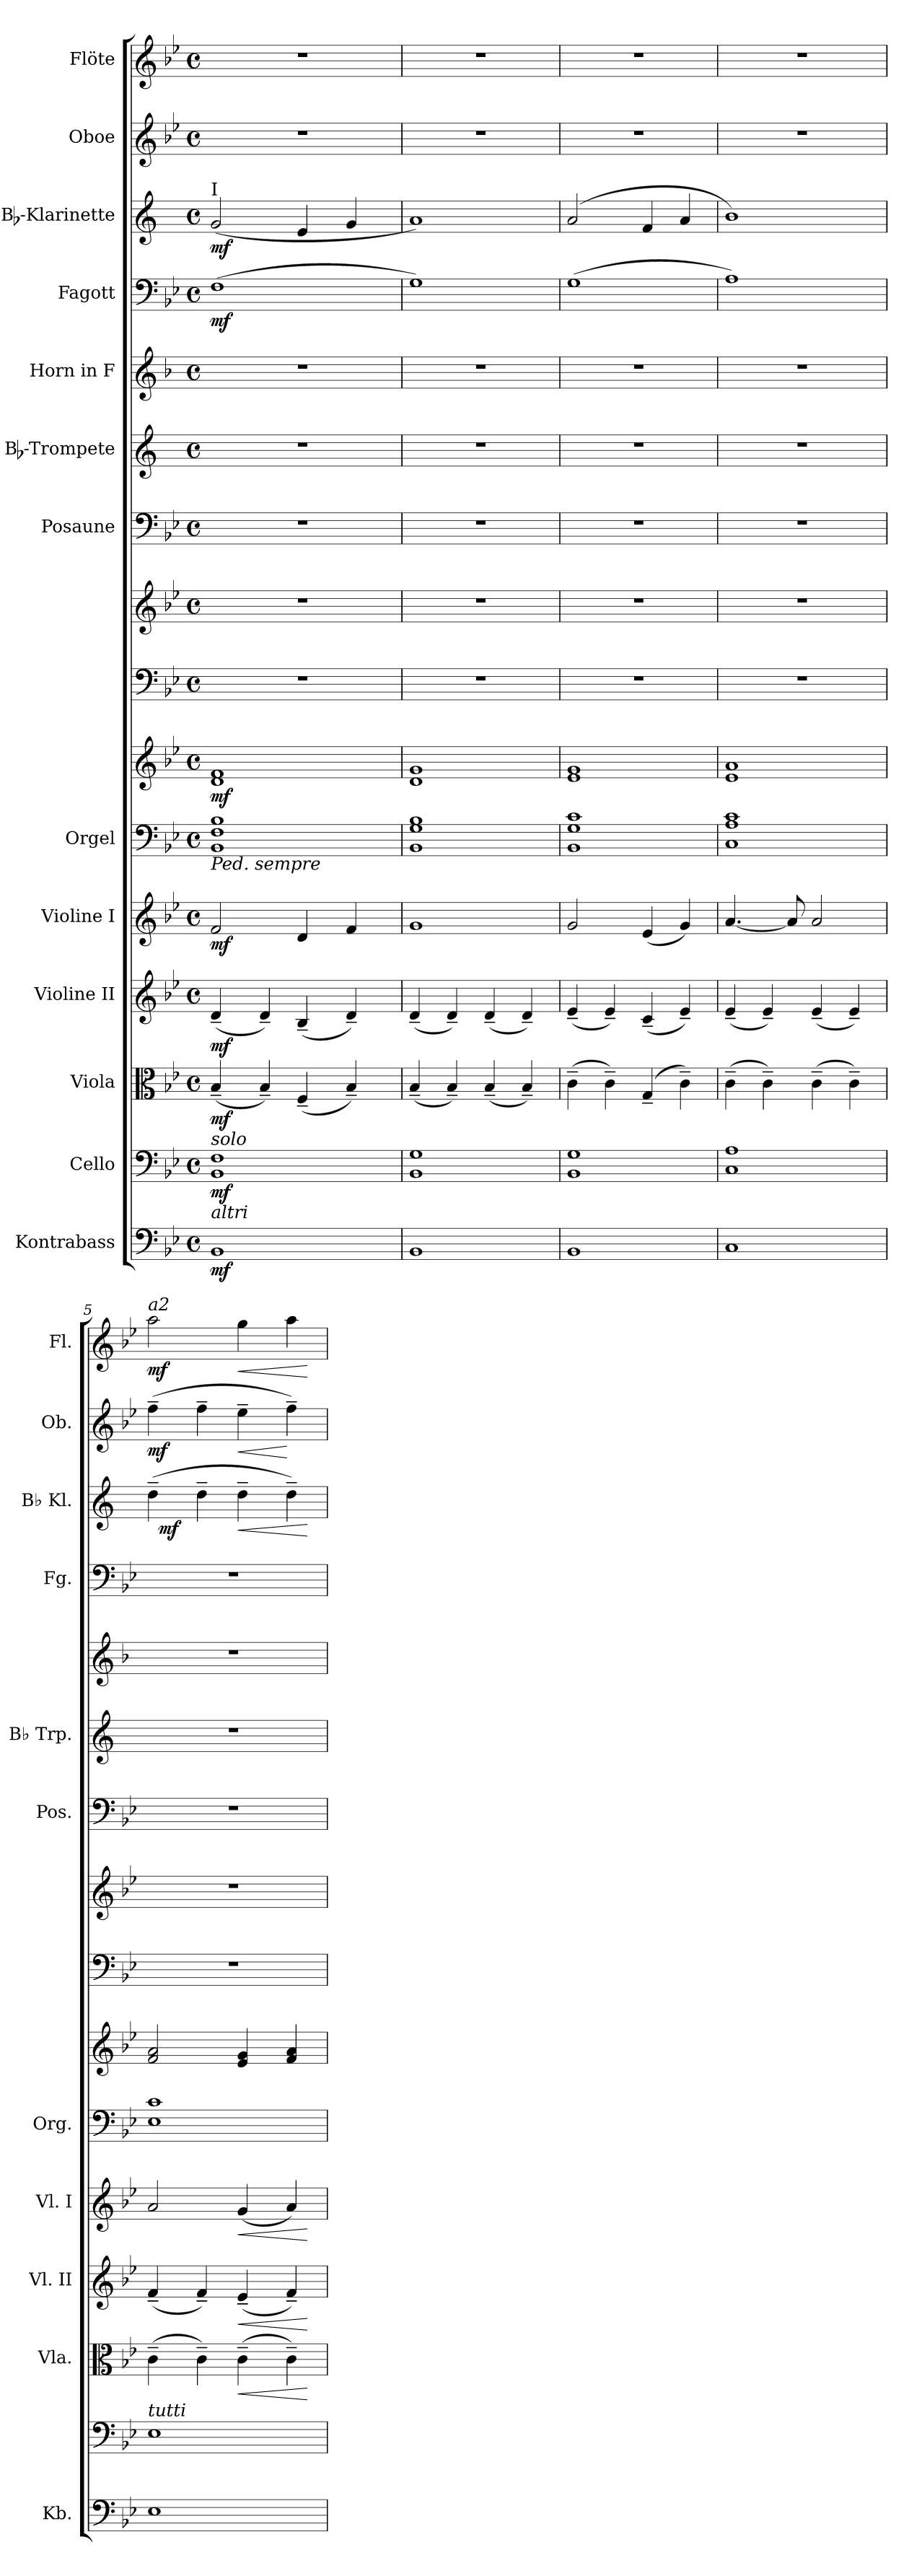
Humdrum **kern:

**kern	**dynam	**kern	**dynam	**kern	**dynam	**kern	**dynam	**kern	**dynam	**kern	**kern	**dynam	**kern	**kern	**kern	**kern	**kern	**kern	**dynam	**kern	**dynam	**kern	**dynam	**kern	**dynam
*part15	*part15	*part14	*part14	*part13	*part13	*part12	*part12	*part11	*part11	*part10	*part10	*part10	*part9	*part8	*part7	*part6	*part5	*part4	*part4	*part3	*part3	*part2	*part2	*part1	*part1
*staff16	*staff16	*staff15	*staff15	*staff14	*staff14	*staff13	*staff13	*staff12	*staff12	*staff11	*staff10	*staff10/11	*staff9	*staff8	*staff7	*staff6	*staff5	*staff4	*staff4	*staff3	*staff3	*staff2	*staff2	*staff1	*staff1
*I"Kontrabass	*	*I"Cello	*	*I"Viola	*	*I"Violine II	*	*I"Violine I	*	*I"Orgel	*	*	*	*	*I"Posaune	*I"Bb-Trompete	*I"Horn in F	*I"Fagott	*	*I"Bb-Klarinette	*	*I"Oboe	*	*I"Flöte	*
*I'Kb.	*	*	*	*I'Vla.	*	*I'Vl. II	*	*I'Vl. I	*	*I'Org.	*	*	*	*	*I'Pos.	*I'Bb Trp.	*	*I'Fg.	*	*I'Bb Kl.	*	*I'Ob.	*	*I'Fl.	*
*clefF4	*	*clefF4	*	*clefC3	*	*clefG2	*	*clefG2	*	*clefF4	*clefG2	*	*clefF4	*clefG2	*clefF4	*clefG2	*clefG2	*clefF4	*	*clefG2	*	*clefG2	*	*clefG2	*
*ITrd7c12	*	*	*	*	*	*	*	*	*	*	*	*	*	*	*	*ITrd1c2	*ITrd4c7	*	*	*ITrd1c2	*	*	*	*	*
*k[b-e-]	*	*k[b-e-]	*	*k[b-e-]	*	*k[b-e-]	*	*k[b-e-]	*	*k[b-e-]	*k[b-e-]	*	*k[b-e-]	*k[b-e-]	*k[b-e-]	*k[b-e-]	*k[b-e-]	*k[b-e-]	*	*k[b-e-]	*	*k[b-e-]	*	*k[b-e-]	*
*B-:	*	*B-:	*	*B-:	*	*B-:	*	*B-:	*	*B-:	*B-:	*	*B-:	*B-:	*B-:	*B-:	*B-:	*B-:	*	*B-:	*	*B-:	*	*B-:	*
*M4/4	*	*M4/4	*	*M4/4	*	*M4/4	*	*M4/4	*	*M4/4	*M4/4	*	*M4/4	*M4/4	*M4/4	*M4/4	*M4/4	*M4/4	*	*M4/4	*	*M4/4	*	*M4/4	*
*met(c)	*	*met(c)	*	*met(c)	*	*met(c)	*	*met(c)	*	*met(c)	*met(c)	*	*met(c)	*met(c)	*met(c)	*met(c)	*met(c)	*met(c)	*	*met(c)	*	*met(c)	*	*met(c)	*
=1	=1	=1	=1	=1	=1	=1	=1	=1	=1	=1	=1	=1	=1	=1	=1	=1	=1	=1	=1	=1	=1	=1	=1	=1	=1
!	!	!	!	!	!	!	!	!	!	!	!	!	!	!	!	!	!	!	!	!LO:TX:a:t=I	!	!	!	!	!
!	!	!	!	!	!	!	!	!	!	!LO:TX:b:i:t=Ped. sempre	!	!	!	!	!	!	!	!	!	!	!	!	!	!	!
!	!	!LO:TX:b:i:t=altri	!	!	!	!	!	!	!	!	!	!	!	!	!	!	!	!	!	!	!	!	!	!	!
!	!	!LO:TX:a:i:t=solo	!	!	!	!	!	!	!	!	!	!	!	!	!	!	!	!	!	!	!	!	!	!	!
!	!LO:DY:b	!	!LO:DY:b	!	!LO:DY:b	!	!LO:DY:b	!	!LO:DY:b	!	!	!LO:DY:b	!	!	!	!	!	!	!LO:DY:b	!	!LO:DY:b	!	!	!	!
*	*	*	*	*	*	*	*	*	*	*	*	*	*	*	*	*	*	*	*	*	*	*	*	*^	*
1BBB-	mf	1BB- 1F	mf	(<4B-~</	mf	(<4d~</	mf	2f/	mf	1BB- 1F 1B-	1d 1f	mf	1r	1r	1r	1r	1r	(>1F	mf	(<2f/	mf	1r	.	1r	16.ryy	.
*	*	*	*	*	*	*	*	*	*	*	*	*	*	*	*	*	*	*	*	*	*	*	*	*MM64	*	*
.	.	.	.	.	.	.	.	.	.	.	.	.	.	.	.	.	.	.	.	.	.	.	.	.	2ryy	.
.	.	.	.	4B-~</)	.	4d~</)	.	.	.	.	.	.	.	.	.	.	.	.	.	.	.	.	.	.	.	.
.	.	.	.	(<4F~</	.	(<4B-~</	.	4d/	.	.	.	.	.	.	.	.	.	.	.	4d/	.	.	.	.	.	.
.	.	.	.	.	.	.	.	.	.	.	.	.	.	.	.	.	.	.	.	.	.	.	.	.	4ryy	.
.	.	.	.	4B-~</)	.	4d~</)	.	4f/	.	.	.	.	.	.	.	.	.	.	.	4f/	.	.	.	.	.	.
.	.	.	.	.	.	.	.	.	.	.	.	.	.	.	.	.	.	.	.	.	.	.	.	.	8ryy	.
.	.	.	.	.	.	.	.	.	.	.	.	.	.	.	.	.	.	.	.	.	.	.	.	.	32ryy	.
*	*	*	*	*	*	*	*	*	*	*	*	*	*	*	*	*	*	*	*	*	*	*	*	*v	*v	*
=2	=2	=2	=2	=2	=2	=2	=2	=2	=2	=2	=2	=2	=2	=2	=2	=2	=2	=2	=2	=2	=2	=2	=2	=2	=2
1BBB-	.	1BB- 1G	.	(<4B-~</	.	(<4d~</	.	1g	.	1BB- 1G 1B-	1d 1g	.	1r	1r	1r	1r	1r	1G)	.	1g)	.	1r	.	1r	.
.	.	.	.	4B-~</)	.	4d~</)	.	.	.	.	.	.	.	.	.	.	.	.	.	.	.	.	.	.	.
.	.	.	.	(<4B-~</	.	(<4d~</	.	.	.	.	.	.	.	.	.	.	.	.	.	.	.	.	.	.	.
.	.	.	.	4B-~</)	.	4d~</)	.	.	.	.	.	.	.	.	.	.	.	.	.	.	.	.	.	.	.
=3	=3	=3	=3	=3	=3	=3	=3	=3	=3	=3	=3	=3	=3	=3	=3	=3	=3	=3	=3	=3	=3	=3	=3	=3	=3
1BBB-	.	1BB- 1G	.	(>4c~>\	.	(<4e-~</	.	2g/	.	1BB- 1G 1c	1e- 1g	.	1r	1r	1r	1r	1r	(>1G	.	(2g/	.	1r	.	1r	.
.	.	.	.	4c~>\)	.	4e-~</)	.	.	.	.	.	.	.	.	.	.	.	.	.	.	.	.	.	.	.
.	.	.	.	(4G~</	.	(<4c~</	.	(<4e-/	.	.	.	.	.	.	.	.	.	.	.	4e-/	.	.	.	.	.
.	.	.	.	4c~>\)	.	4e-~</)	.	4g/)	.	.	.	.	.	.	.	.	.	.	.	4g/	.	.	.	.	.
=4	=4	=4	=4	=4	=4	=4	=4	=4	=4	=4	=4	=4	=4	=4	=4	=4	=4	=4	=4	=4	=4	=4	=4	=4	=4
1CC	.	1C 1A	.	(>4c~>\	.	(<4e-~</	.	[4.a/	.	1C 1A 1c	1e- 1a	.	1r	1r	1r	1r	1r	1A)	.	1a)	.	1r	.	1r	.
.	.	.	.	4c~>\)	.	4e-~</)	.	.	.	.	.	.	.	.	.	.	.	.	.	.	.	.	.	.	.
.	.	.	.	.	.	.	.	8a/]	.	.	.	.	.	.	.	.	.	.	.	.	.	.	.	.	.
.	.	.	.	(>4c~>\	.	(<4e-~</	.	2a/	.	.	.	.	.	.	.	.	.	.	.	.	.	.	.	.	.
.	.	.	.	4c~>\)	.	4e-~</)	.	.	.	.	.	.	.	.	.	.	.	.	.	.	.	.	.	.	.
=5	=5	=5	=5	=5	=5	=5	=5	=5	=5	=5	=5	=5	=5	=5	=5	=5	=5	=5	=5	=5	=5	=5	=5	=5	=5
!	!	!	!	!	!	!	!	!	!	!	!	!	!	!	!	!	!	!	!	!	!	!	!	!LO:TX:a:i:t=a2	!
!	!	!	!	!	!	!	!	!	!	!	!	!	!	!	!	!	!	!	!	!LO:TX:a:i:t=a2	!	!	!	!	!
!	!	!LO:TX:a:i:t=tutti	!	!	!	!	!	!	!	!	!	!	!	!	!	!	!	!	!	!	!	!	!	!	!
!	!	!	!	!	!	!	!	!	!	!	!	!	!	!	!	!	!	!	!	!	!	!	!LO:DY:b	!	!LO:DY:b
*	*	*	*	*	*	*	*	*	*	*	*	*	*	*	*	*	*	*	*	*^	*	*	*	*	*
1EE-	.	1E-	.	(>4c~>\	.	(<4f~</	.	2a/	.	1E- 1c	2f/ 2a/	.	1r	1r	1r	1r	1r	1r	.	(>4cc~>\	32ryy	.	(>4ff~>\	mf	2aa\	mf
!	!	!	!	!	!	!	!	!	!	!	!	!	!	!	!	!	!	!	!	!	!	!LO:DY:b	!	!	!	!
.	.	.	.	.	.	.	.	.	.	.	.	.	.	.	.	.	.	.	.	.	2ryy	mf	.	.	.	.
.	.	.	.	4c~>\)	.	4f~</)	.	.	.	.	.	.	.	.	.	.	.	.	.	4cc~>\	.	.	4ff~>\	.	.	.
!	!	!	!	!	!LO:HP:b	!	!LO:HP:b	!	!LO:HP:b	!	!	!	!	!	!	!	!	!	!	!	!	!LO:HP:b	!	!LO:HP:b	!	!LO:HP:b
.	.	.	.	(>4c~>\	<	(<4e-~</	<	(<4g/	<	.	4e-/ 4g/	.	.	.	.	.	.	.	.	4cc~>\	.	<	4ee-~>\	<	4gg\	<
.	.	.	.	.	.	.	.	.	.	.	.	.	.	.	.	.	.	.	.	.	4...ryy	.	.	.	.	.
.	.	.	.	4c~>\)	.	4f~</)	.	4a/)	.	.	4f/ 4a/	.	.	.	.	.	.	.	.	4cc~>\)	.	.	4ff~>\)	[	4aa\	.
.	.	.	.	.	[	.	[	.	[	.	.	.	.	.	.	.	.	.	.	.	.	[	.	.	.	[
*	*	*	*	*	*	*	*	*	*	*	*	*	*	*	*	*	*	*	*	*v	*v	*	*	*	*	*
=	=	=	=	=	=	=	=	=	=	=	=	=	=	=	=	=	=	=	=	=	=	=	=	=	=
*-	*-	*-	*-	*-	*-	*-	*-	*-	*-	*-	*-	*-	*-	*-	*-	*-	*-	*-	*-	*-	*-	*-	*-	*-	*-
